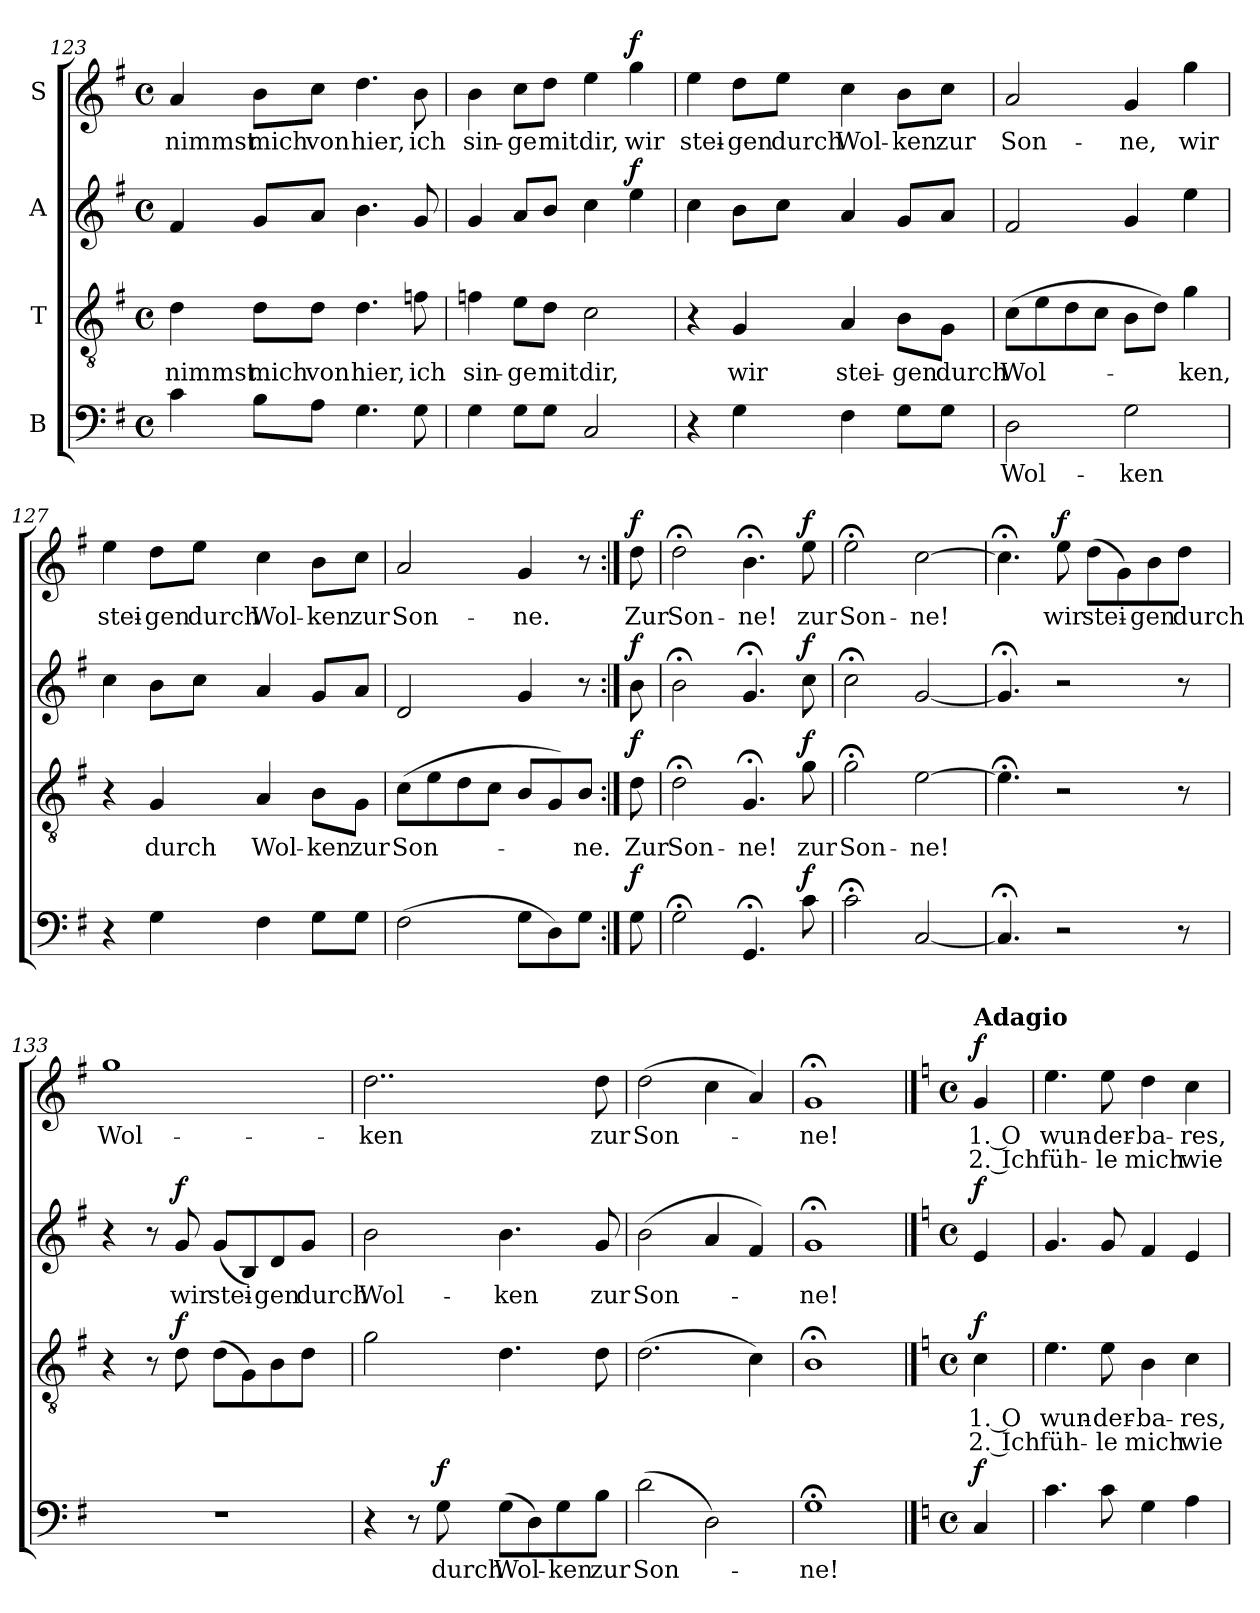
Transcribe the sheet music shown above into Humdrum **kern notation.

**kern	**text	**dynam	**kern	**text	**text	**dynam	**kern	**text	**dynam	**kern	**text	**text	**dynam
*part4	*part4	*part4	*part3	*part3	*part3	*part3	*part2	*part2	*part2	*part1	*part1	*part1	*part1
*staff4	*staff4	*staff4	*staff3	*staff3	*staff3	*staff3	*staff2	*staff2	*staff2	*staff1	*staff1	*staff1	*staff1
*I"B	*	*	*I"T	*	*	*	*I"A	*	*	*I"S	*	*	*
*clefF4	*	*	*clefGv2	*	*	*	*clefG2	*	*	*clefG2	*	*	*
*k[f#]	*	*	*k[f#]	*	*	*	*k[f#]	*	*	*k[f#]	*	*	*
*M4/4	*	*	*M4/4	*	*	*	*M4/4	*	*	*M4/4	*	*	*
*met(c)	*	*	*met(c)	*	*	*	*met(c)	*	*	*met(c)	*	*	*
=123	=123	=123	=123	=123	=123	=123	=123	=123	=123	=123	=123	=123	=123
!	!	!	!	!LO:LY:b	!	!	!	!	!	!	!LO:LY:b	!	!
4c\	.	.	4d\	nimmst	.	.	4f#/	.	.	4a/	nimmst	.	.
!	!	!	!	!LO:LY:b	!	!	!	!	!	!	!LO:LY:b	!	!
8B\L	.	.	8d\L	mich	.	.	8g/L	.	.	8b\L	mich	.	.
!	!	!	!	!LO:LY:b	!	!	!	!	!	!	!LO:LY:b	!	!
8A\J	.	.	8d\J	von	.	.	8a/J	.	.	8cc\J	von	.	.
!	!	!	!	!LO:LY:b	!	!	!	!	!	!	!LO:LY:b	!	!
4.G\	.	.	4.d\	hier,	.	.	4.b\	.	.	4.dd\	hier,	.	.
!	!	!	!	!LO:LY:b	!	!	!	!	!	!	!LO:LY:b	!	!
8G\	.	.	8fn\	ich	.	.	8g/	.	.	8b\	ich	.	.
=124	=124	=124	=124	=124	=124	=124	=124	=124	=124	=124	=124	=124	=124
!	!	!	!	!LO:LY:b	!	!	!	!	!	!	!LO:LY:b	!	!
4G\	.	.	4fn\	sin-	.	.	4g/	.	.	4b\	sin-	.	.
!	!	!	!	!LO:LY:b	!	!	!	!	!	!	!LO:LY:b	!	!
8G\L	.	.	8e\L	-ge	.	.	8a/L	.	.	8cc\L	-ge	.	.
!	!	!	!	!LO:LY:b	!	!	!	!	!	!	!LO:LY:b	!	!
8G\J	.	.	8d\J	mit	.	.	8b/J	.	.	8dd\J	mit	.	.
!	!	!	!	!LO:LY:b	!	!	!	!	!	!	!LO:LY:b	!	!
2C/	.	.	2c\	dir,	.	.	4cc\	.	.	4ee\	dir,	.	.
!	!	!	!	!	!	!	!	!	!LO:DY:b	!	!LO:LY:b	!	!LO:DY:b
.	.	.	.	.	.	.	4ee\	.	f	4gg\	wir	.	f
!!LO:PB:g=z
=125	=125	=125	=125	=125	=125	=125	=125	=125	=125	=125	=125	=125	=125
!	!	!	!	!	!	!	!	!	!	!	!LO:LY:b	!	!
4r	.	.	4r	.	.	.	4cc\	.	.	4ee\	stei-	.	.
!	!	!	!	!LO:LY:b	!	!	!	!	!	!	!LO:LY:b	!	!
4G\	.	.	4G/	wir	.	.	8b\L	.	.	8dd\L	-gen	.	.
!	!	!	!	!	!	!	!	!	!	!	!LO:LY:b	!	!
.	.	.	.	.	.	.	8cc\J	.	.	8ee\J	durch	.	.
!	!	!	!	!LO:LY:b	!	!	!	!	!	!	!LO:LY:b	!	!
4F#\	.	.	4A/	stei-	.	.	4a/	.	.	4cc\	Wol-	.	.
!	!	!	!	!LO:LY:b	!	!	!	!	!	!	!LO:LY:b	!	!
8G\L	.	.	8B\L	-gen	.	.	8g/L	.	.	8b\L	-ken	.	.
!	!	!	!	!LO:LY:b	!	!	!	!	!	!	!LO:LY:b	!	!
8G\J	.	.	8G\J	durch	.	.	8a/J	.	.	8cc\J	zur	.	.
=126	=126	=126	=126	=126	=126	=126	=126	=126	=126	=126	=126	=126	=126
!	!LO:LY:b	!	!	!LO:LY:b	!	!	!	!	!	!	!LO:LY:b	!	!
2D\	Wol-	.	(>8c\L	Wol-	.	.	2f#/	.	.	2a/	Son-	.	.
.	.	.	8e\	.	.	.	.	.	.	.	.	.	.
.	.	.	8d\	.	.	.	.	.	.	.	.	.	.
.	.	.	8c\J	.	.	.	.	.	.	.	.	.	.
!	!LO:LY:b	!	!	!	!	!	!	!	!	!	!LO:LY:b	!	!
2G\	-ken	.	8B\L	.	.	.	4g/	.	.	4g/	-ne,	.	.
.	.	.	8d\J)	.	.	.	.	.	.	.	.	.	.
!	!	!	!	!LO:LY:b	!	!	!	!	!	!	!LO:LY:b	!	!
.	.	.	4g\	-ken,	.	.	4ee\	.	.	4gg\	wir	.	.
=127	=127	=127	=127	=127	=127	=127	=127	=127	=127	=127	=127	=127	=127
!	!	!	!	!	!	!	!	!	!	!	!LO:LY:b	!	!
4r	.	.	4r	.	.	.	4cc\	.	.	4ee\	stei-	.	.
!	!	!	!	!LO:LY:b	!	!	!	!	!	!	!LO:LY:b	!	!
4G\	.	.	4G/	durch	.	.	8b\L	.	.	8dd\L	-gen	.	.
!	!	!	!	!	!	!	!	!	!	!	!LO:LY:b	!	!
.	.	.	.	.	.	.	8cc\J	.	.	8ee\J	durch	.	.
!	!	!	!	!LO:LY:b	!	!	!	!	!	!	!LO:LY:b	!	!
4F#\	.	.	4A/	Wol-	.	.	4a/	.	.	4cc\	Wol-	.	.
!	!	!	!	!LO:LY:b	!	!	!	!	!	!	!LO:LY:b	!	!
8G\L	.	.	8B\L	-ken	.	.	8g/L	.	.	8b\L	-ken	.	.
!	!	!	!	!LO:LY:b	!	!	!	!	!	!	!LO:LY:b	!	!
8G\J	.	.	8G\J	zur	.	.	8a/J	.	.	8cc\J	zur	.	.
!!LO:LB:g=z
=128	=128	=128	=128	=128	=128	=128	=128	=128	=128	=128	=128	=128	=128
!	!	!	!	!LO:LY:b	!	!	!	!	!	!	!LO:LY:b	!	!
(>2F#\	.	.	(>8c\L	Son-	.	.	2d/	.	.	2a/	Son-	.	.
.	.	.	8e\	.	.	.	.	.	.	.	.	.	.
.	.	.	8d\	.	.	.	.	.	.	.	.	.	.
.	.	.	8c\J	.	.	.	.	.	.	.	.	.	.
!	!	!	!	!	!	!	!	!	!	!	!LO:LY:b	!	!
8G\L	.	.	8B/L	.	.	.	4g/	.	.	4g/	-ne.	.	.
8D\)	.	.	8G/)	.	.	.	.	.	.	.	.	.	.
!	!	!	!	!LO:LY:b	!	!	!	!	!	!	!	!	!
8G\J	.	.	8B/J	-ne.	.	.	8r	.	.	8r	.	.	.
!!LO:LB:g=z
=129:|!	=129:|!	=129:|!	=129:|!	=129:|!	=129:|!	=129:|!	=129:|!	=129:|!	=129:|!	=129:|!	=129:|!	=129:|!	=129:|!
!	!	!LO:DY:b	!	!LO:LY:b	!	!LO:DY:b	!	!	!LO:DY:b	!	!LO:LY:b	!	!LO:DY:b
8G\	.	f	8d\	Zur	.	f	8b\	.	f	8dd\	Zur	.	f
=130	=130	=130	=130	=130	=130	=130	=130	=130	=130	=130	=130	=130	=130
!	!	!	!	!LO:LY:b	!	!	!	!	!	!	!LO:LY:b	!	!
2G;<\	.	.	2d;<\	Son-	.	.	2b;<\	.	.	2dd;<\	Son-	.	.
!	!	!	!	!LO:LY:b	!	!	!	!	!	!	!LO:LY:b	!	!
4.GG;</	.	.	4.G;</	-ne!	.	.	4.g;</	.	.	4.b;<\	-ne!	.	.
!	!	!LO:DY:b	!	!LO:LY:b	!	!LO:DY:b	!	!	!LO:DY:b	!	!LO:LY:b	!	!LO:DY:b
8c\	.	f	8g\	zur	.	f	8cc\	.	f	8ee\	zur	.	f
=131	=131	=131	=131	=131	=131	=131	=131	=131	=131	=131	=131	=131	=131
!	!	!	!	!LO:LY:b	!	!	!	!	!	!	!LO:LY:b	!	!
2c;<\	.	.	2g;<\	Son-	.	.	2cc;<\	.	.	2ee;<\	Son-	.	.
!	!	!	!	!LO:LY:b	!	!	!	!	!	!	!LO:LY:b	!	!
[2C/	.	.	[2e\	-ne!	.	.	[2g/	.	.	[2cc\	-ne!	.	.
=132	=132	=132	=132	=132	=132	=132	=132	=132	=132	=132	=132	=132	=132
4.C;</]	.	.	4.e;<\]	.	.	.	4.g;</]	.	.	4.cc;<\]	.	.	.
!	!	!	!	!	!	!	!	!	!	!	!LO:LY:b	!	!LO:DY:b
2r	.	.	2r	.	.	.	2r	.	.	8ee\	wir	.	f
!	!	!	!	!	!	!	!	!	!	!	!LO:LY:b	!	!
.	.	.	.	.	.	.	.	.	.	(>8dd\L	stei-	.	.
.	.	.	.	.	.	.	.	.	.	8g\)	.	.	.
!	!	!	!	!	!	!	!	!	!	!	!LO:LY:b	!	!
.	.	.	.	.	.	.	.	.	.	8b\	-gen	.	.
!	!	!	!	!	!	!	!	!	!	!	!LO:LY:b	!	!
8r	.	.	8r	.	.	.	8r	.	.	8dd\J	durch	.	.
!!LO:PB:g=z
=133	=133	=133	=133	=133	=133	=133	=133	=133	=133	=133	=133	=133	=133
!	!	!	!	!	!	!	!	!	!	!	!LO:LY:b	!	!
1r	.	.	4r	.	.	.	4r	.	.	1gg	Wol-	.	.
.	.	.	8r	.	.	.	8r	.	.	.	.	.	.
!	!	!	!	!	!	!LO:DY:b	!	!LO:LY:b	!LO:DY:b	!	!	!	!
.	.	.	8d\	.	.	f	8g/	wir	f	.	.	.	.
!	!	!	!	!	!	!	!	!LO:LY:b	!	!	!	!	!
.	.	.	(>8d\L	.	.	.	(>8g/L	stei-	.	.	.	.	.
.	.	.	8G\)	.	.	.	8B/)	.	.	.	.	.	.
!	!	!	!	!	!	!	!	!LO:LY:b	!	!	!	!	!
.	.	.	8B\	.	.	.	8d/	-gen	.	.	.	.	.
!	!	!	!	!	!	!	!	!LO:LY:b	!	!	!	!	!
.	.	.	8d\J	.	.	.	8g/J	durch	.	.	.	.	.
=134	=134	=134	=134	=134	=134	=134	=134	=134	=134	=134	=134	=134	=134
!	!	!	!	!	!	!	!	!LO:LY:b	!	!	!LO:LY:b	!	!
4r	.	.	2g\	.	.	.	2b\	Wol-	.	2..dd\	-ken	.	.
8r	.	.	.	.	.	.	.	.	.	.	.	.	.
!	!LO:LY:b	!LO:DY:b	!	!	!	!	!	!	!	!	!	!	!
8G\	durch	f	.	.	.	.	.	.	.	.	.	.	.
!	!LO:LY:b	!	!	!	!	!	!	!LO:LY:b	!	!	!	!	!
(>8G\L	Wol-	.	4.d\	.	.	.	4.b\	-ken	.	.	.	.	.
8D\)	.	.	.	.	.	.	.	.	.	.	.	.	.
!	!LO:LY:b	!	!	!	!	!	!	!	!	!	!	!	!
8G\	-ken	.	.	.	.	.	.	.	.	.	.	.	.
!	!LO:LY:b	!	!	!	!	!	!	!LO:LY:b	!	!	!LO:LY:b	!	!
8B\J	zur	.	8d\	.	.	.	8g/	zur	.	8dd\	zur	.	.
=135	=135	=135	=135	=135	=135	=135	=135	=135	=135	=135	=135	=135	=135
!	!LO:LY:b	!	!	!	!	!	!	!LO:LY:b	!	!	!LO:LY:b	!	!
(>2d\	Son-	.	(>2.d\	.	.	.	(>2b\	Son-	.	(>2dd\	Son-	.	.
2D\)	.	.	.	.	.	.	4a/	.	.	4cc\	.	.	.
.	.	.	4c\)	.	.	.	4f#/)	.	.	4a/)	.	.	.
=136	=136	=136	=136	=136	=136	=136	=136	=136	=136	=136	=136	=136	=136
!	!LO:LY:b	!	!	!	!	!	!	!LO:LY:b	!	!	!LO:LY:b	!	!
1G;<	-ne!	.	1B;<	.	.	.	1g;<	-ne!	.	1g;<	-ne!	.	.
!!LO:PB:g=z
==136X7	==136X7	==136X7	==136X7	==136X7	==136X7	==136X7	==136X7	==136X7	==136X7	==136X7	==136X7	==136X7	==136X7
*k[]	*	*	*k[]	*	*	*	*k[]	*	*	*k[]	*	*	*
*M4/4	*	*	*M4/4	*	*	*	*M4/4	*	*	*M4/4	*	*	*
*met(c)	*	*	*met(c)	*	*	*	*met(c)	*	*	*met(c)	*	*	*
!	!	!	!	!	!	!	!	!	!	!LO:TX:a:B:t=Adagio	!	!	!
!	!	!LO:DY:b	!	!LO:LY:b	!LO:LY:b	!LO:DY:b	!	!	!LO:DY:b	!	!LO:LY:b	!LO:LY:b	!LO:DY:b
4C/	.	f	4c\	1. O	2. Ich	f	4e/	.	f	4g/	1. O	2. Ich	f
=137	=137	=137	=137	=137	=137	=137	=137	=137	=137	=137	=137	=137	=137
!	!	!	!	!LO:LY:b	!LO:LY:b	!	!	!	!	!	!LO:LY:b	!LO:LY:b	!
4.c\	.	.	4.e\	wun-	füh-	.	4.g/	.	.	4.ee\	wun-	füh-	.
!	!	!	!	!LO:LY:b	!LO:LY:b	!	!	!	!	!	!LO:LY:b	!LO:LY:b	!
8c\	.	.	8e\	-der-	-le	.	8g/	.	.	8ee\	-der-	-le	.
!	!	!	!	!LO:LY:b	!LO:LY:b	!	!	!	!	!	!LO:LY:b	!LO:LY:b	!
4G\	.	.	4B\	-ba-	mich	.	4f/	.	.	4dd\	-ba-	mich	.
!	!	!	!	!LO:LY:b	!LO:LY:b	!	!	!	!	!	!LO:LY:b	!LO:LY:b	!
4A\	.	.	4c\	-res,	wie	.	4e/	.	.	4cc\	-res,	wie	.
=	=	=	=	=	=	=	=	=	=	=	=	=	=
*-	*-	*-	*-	*-	*-	*-	*-	*-	*-	*-	*-	*-	*-
